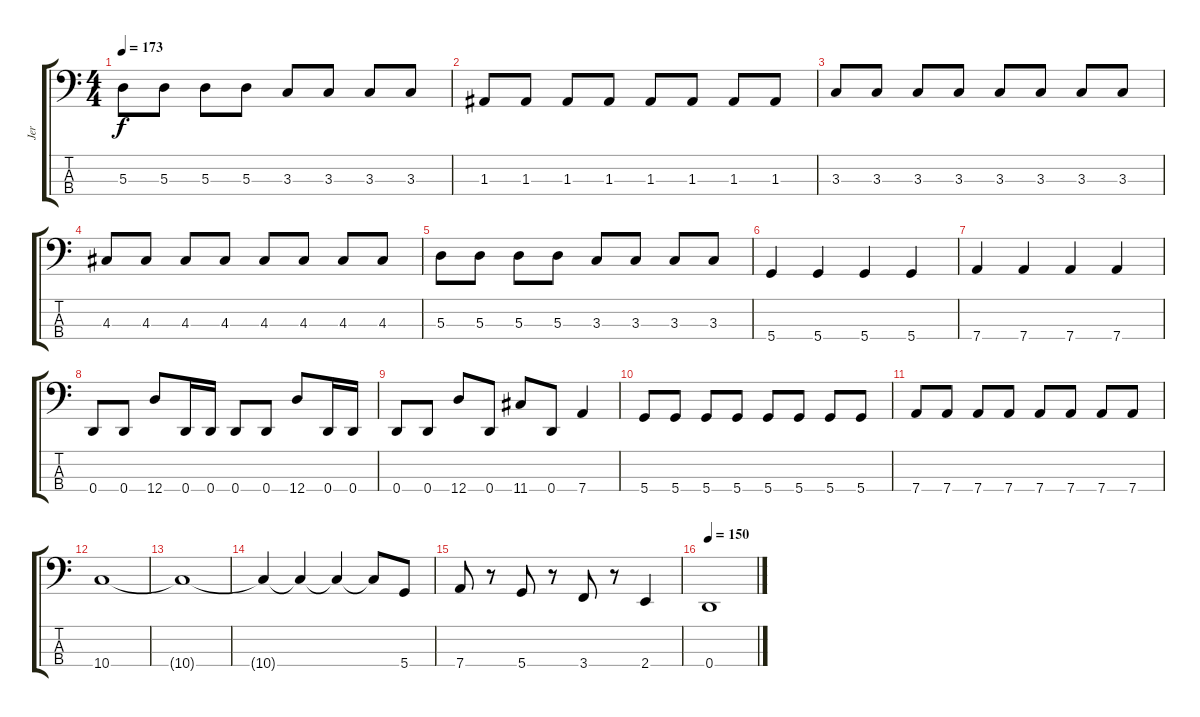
\track ("Jer" "Jer") {instrument electricbassfinger}
\staff {score tabs}
\tuning (G2 D2 A1 D1) {hide}
\ts (4 4)
\tempo 173
\clef f4
\ks c
5.3.8{dy f} 5.3.8 5.3.8 5.3.8 3.3.8 3.3.8 3.3.8 3.3.8 |
1.3.8 1.3.8 1.3.8 1.3.8 1.3.8 1.3.8 1.3.8 1.3.8 |
3.3.8 3.3.8 3.3.8 3.3.8 3.3.8 3.3.8 3.3.8 3.3.8 |
4.3.8 4.3.8 4.3.8 4.3.8 4.3.8 4.3.8 4.3.8 4.3.8 |
5.3.8 5.3.8 5.3.8 5.3.8 3.3.8 3.3.8 3.3.8 3.3.8 |
5.4.4 5.4.4 5.4.4 5.4.4 |
7.4.4 7.4.4 7.4.4 7.4.4 |
0.4.8 0.4.8 12.4.8 0.4.16 0.4.16 0.4.8 0.4.8 12.4.8 0.4.16 0.4.16 |
0.4.8 0.4.8 12.4.8 0.4.8 11.4.8 0.4.8 7.4.4 |
5.4.8 5.4.8 5.4.8 5.4.8 5.4.8 5.4.8 5.4.8 5.4.8 |
7.4.8 7.4.8 7.4.8 7.4.8 7.4.8 7.4.8 7.4.8 7.4.8 |
10.4.1 |
10.4{t}.1 |
10.4{t}.4 10.4{t}.4 10.4{t}.4 10.4{t}.8 5.4.8 |
7.4.8 r.8 5.4.8 r.8 3.4.8 r.8 2.4.4 |
\tempo 150
0.4.1
